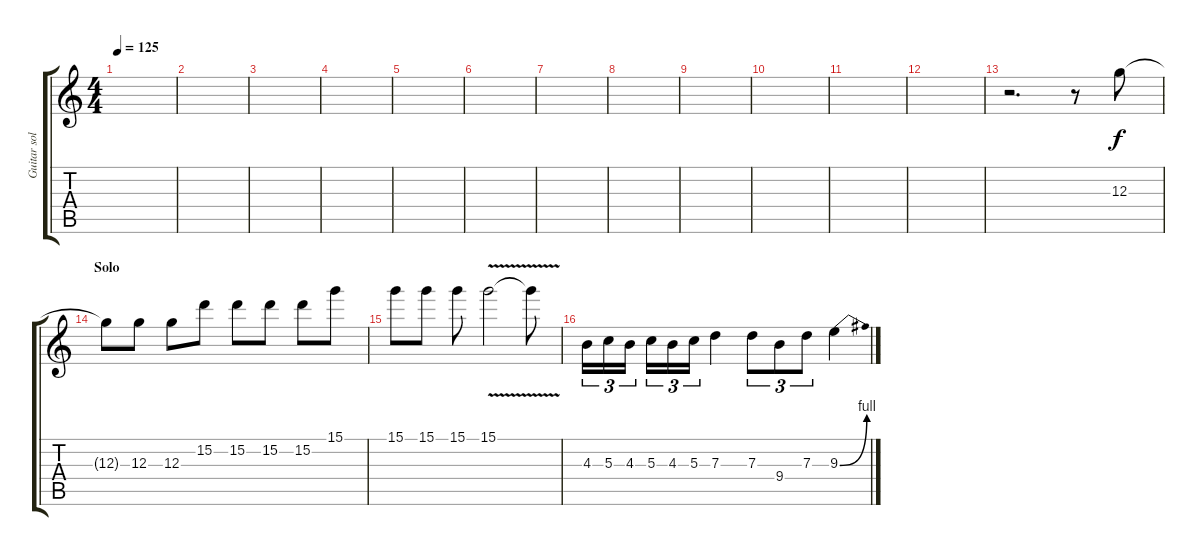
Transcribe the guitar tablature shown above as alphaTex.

\track ("Guitar solo" "Guitar sol") {instrument distortionguitar}
\staff {score tabs}
\tuning (E4 B3 G3 D3 A2 E2) {hide}
\ts (4 4)
\tempo 125
\clef g2
\ks c
|
|
|
|
|
|
|
|
|
|
|
|
r.2{d} r.8 12.3.8 |
\section ("" "Solo")
12.3{t}.8 12.3.8 12.3.8 15.2.8 15.2.8 15.2.8 15.2.8 15.1.8 |
15.1.8 15.1.8 15.1.8 15.1{v}.2 15.1{t}.8 |
4.3.16{tu (3 2)} 5.3.16{tu (3 2)} 4.3.16{tu (3 2)} 5.3.16{tu (3 2)} 4.3.16{tu (3 2)} 5.3.16{tu (3 2)} 7.3.4 7.3.8{tu (3 2)} 9.4.8{tu (3 2)} 7.3.8{tu (3 2)} 9.3{be (bend 0 0 60 4)}.4
